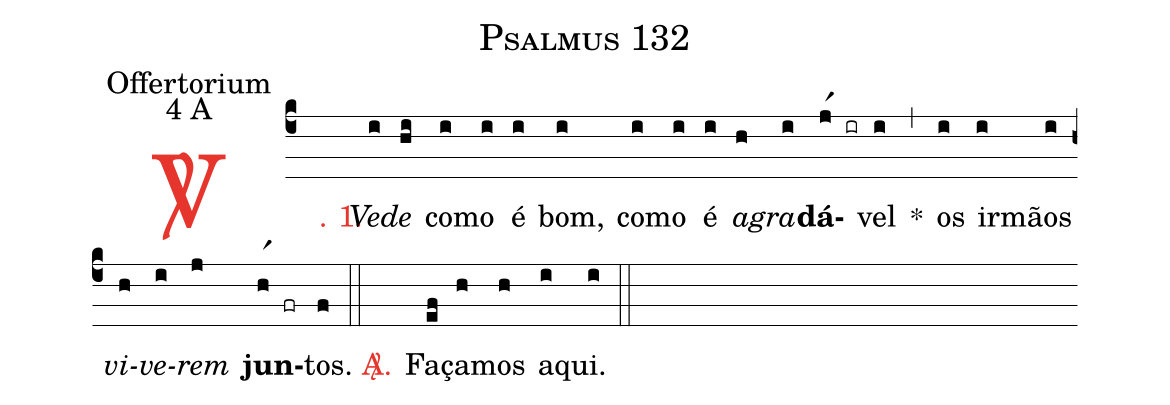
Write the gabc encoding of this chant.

name: Psalmus 132;
office-part: Offertorium;
mode: 4;
mode-differentia: A;
%%
(c4)

<c><sp>V/</sp>. 1.</c>() <i>Ve</i>(i)<i>de</i>(hi) co(i)mo(i) é(i) bom,(i) co(i)mo(i) é(i) <i>a</i>(h)<i>gra</i>(i)<b>dá</b>(jr1 ir)vel(i) *(,) os(i) ir(i)mãos(i) <i>vi</i>(h)<i>ve</i>(i)<i>rem</i>(j) <b>jun</b>(hr1 fr)tos.(f)

(::)

<nlba><c><sp>A/</sp>.</c>() Fa</nlba>(ef)ça(h)mos(h) a(i)qui.(i)

(::)
